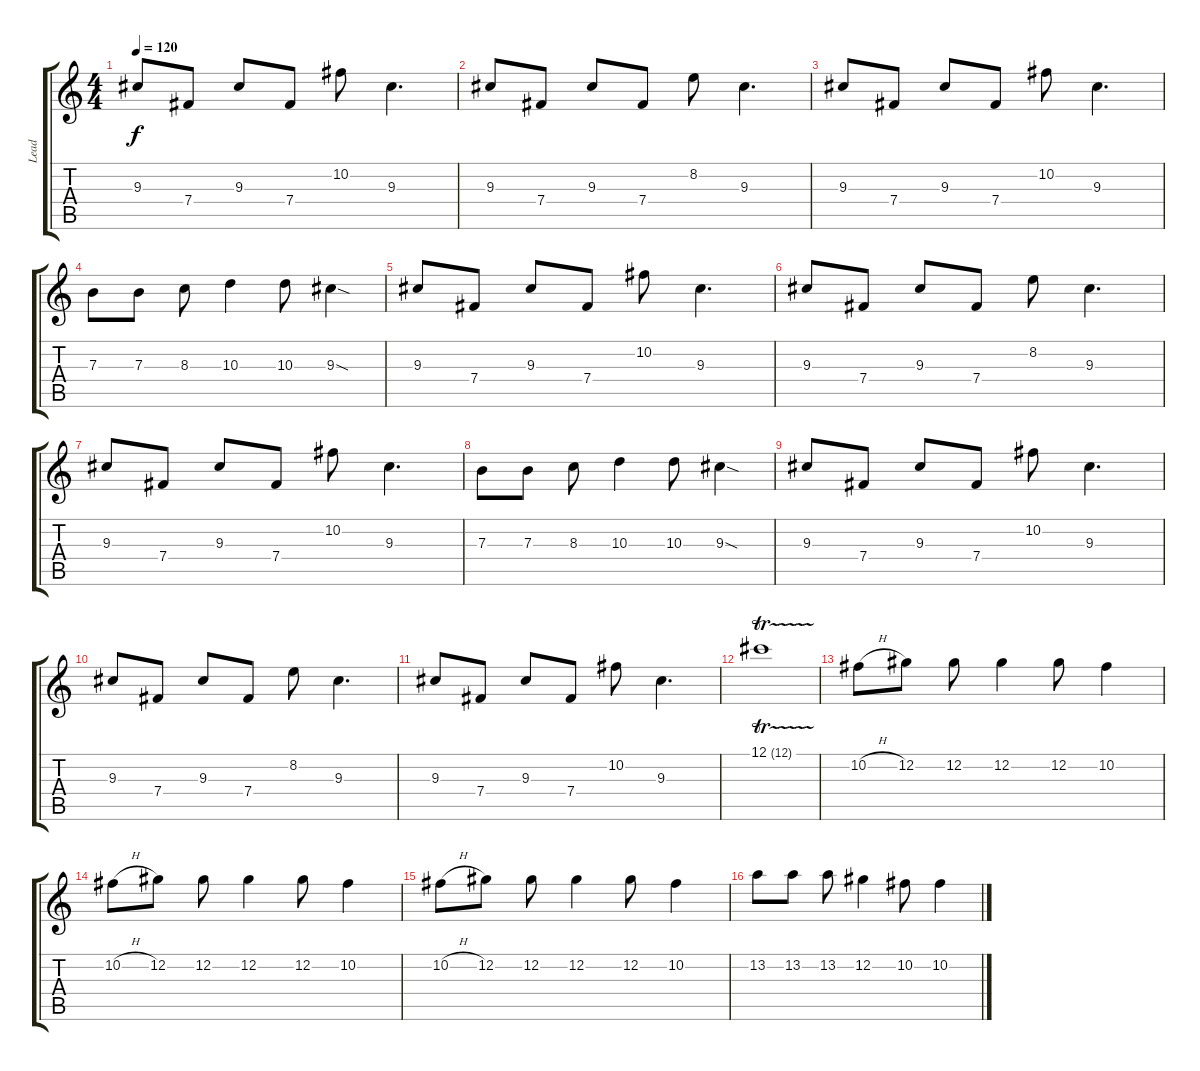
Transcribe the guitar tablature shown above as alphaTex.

\track ("Lead" "Lead") {instrument distortionguitar}
\staff {score tabs}
\tuning (Db4 Ab3 E3 B2 Gb2 Db2) {hide}
\ts (4 4)
\tempo 120
\clef g2
\ks c
9.3.8{dy f} 7.4.8 9.3.8 7.4.8 10.2.8 9.3.4{d} |
9.3.8 7.4.8 9.3.8 7.4.8 8.2.8 9.3.4{d} |
9.3.8 7.4.8 9.3.8 7.4.8 10.2.8 9.3.4{d} |
7.3.8 7.3.8 8.3.8 10.3.4 10.3.8 9.3{sod}.4 |
9.3.8 7.4.8 9.3.8 7.4.8 10.2.8 9.3.4{d} |
9.3.8 7.4.8 9.3.8 7.4.8 8.2.8 9.3.4{d} |
9.3.8 7.4.8 9.3.8 7.4.8 10.2.8 9.3.4{d} |
7.3.8 7.3.8 8.3.8 10.3.4 10.3.8 9.3{sod}.4 |
9.3.8 7.4.8 9.3.8 7.4.8 10.2.8 9.3.4{d} |
9.3.8 7.4.8 9.3.8 7.4.8 8.2.8 9.3.4{d} |
9.3.8 7.4.8 9.3.8 7.4.8 10.2.8 9.3.4{d} |
12.1{tr (12 32)}.1 |
10.2{h}.8 12.2.8 12.2.8 12.2.4 12.2.8 10.2.4 |
10.2{h}.8 12.2.8 12.2.8 12.2.4 12.2.8 10.2.4 |
10.2{h}.8 12.2.8 12.2.8 12.2.4 12.2.8 10.2.4 |
13.2.8 13.2.8 13.2.8 12.2.4 10.2.8 10.2.4
